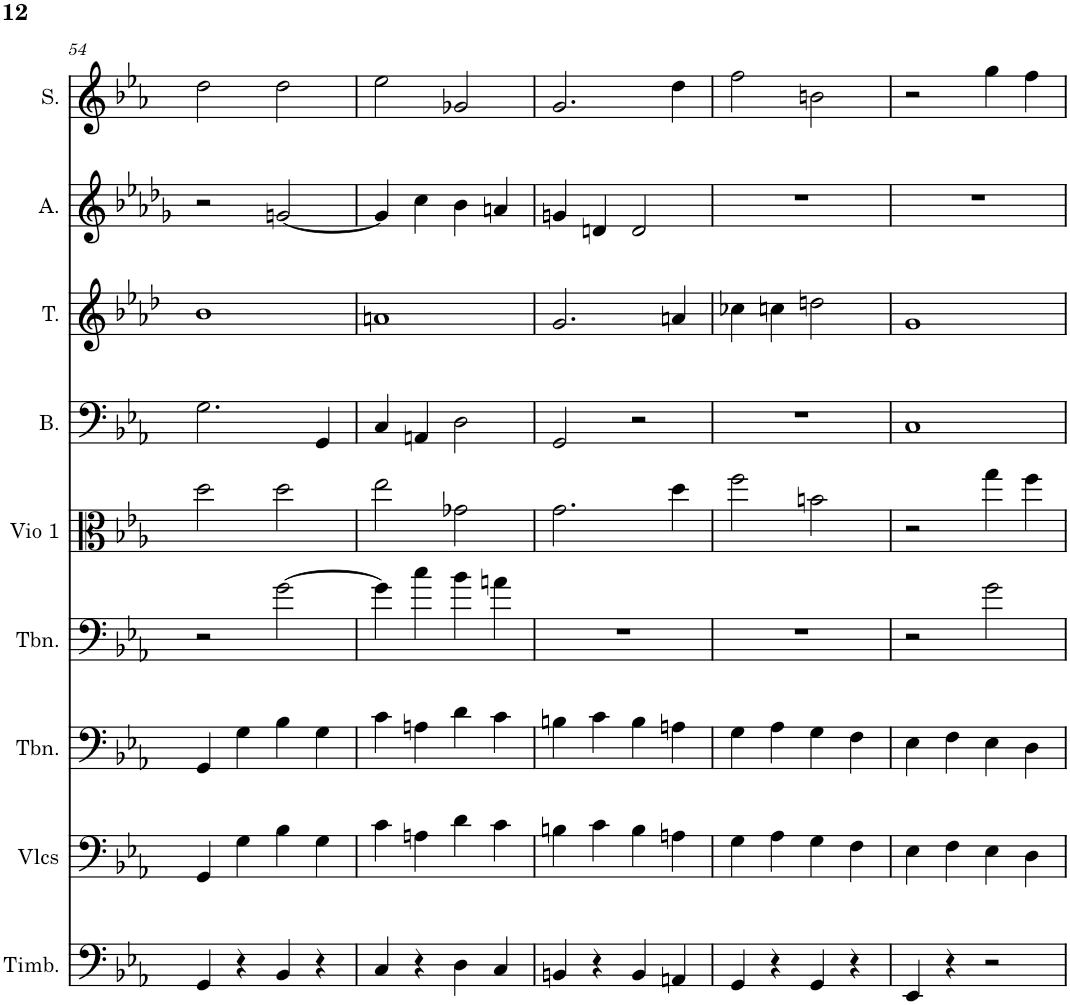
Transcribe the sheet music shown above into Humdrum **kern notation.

**kern	**kern	**kern	**kern	**kern	**kern	**kern	**kern	**kern
*part9	*part8	*part7	*part6	*part5	*part4	*part3	*part2	*part1
*staff9	*staff8	*staff7	*staff6	*staff5	*staff4	*staff3	*staff2	*staff1
*I"Timbales, Staff-1	*I"Violoncelles, D'Bass/Strings, etc	*I"Trombone, Synth strings, etc	*I"Trombone, Synth strings 2	*I"1st violins	*I"Basse	*I"Tenor	*I"Alto	*I"Soprano
*I'Timb.	*I'Vlcs	*I'Tbn.	*I'Tbn.	*I'Vio 1	*I'B.	*I'T.	*I'A.	*I'S.
!!LO:PB:g=z
*clefF4	*clefF4	*clefF4	*clefF4	*clefC3	*clefF4	*clefG2	*clefG2	*clefG2
*k[b-e-a-]	*k[b-e-a-]	*k[b-e-a-]	*k[b-e-a-]	*k[b-e-a-]	*k[b-e-a-]	*k[b-e-a-d-]	*k[b-e-a-d-g-]	*k[b-e-a-]
*M4/4	*M4/4	*M4/4	*M4/4	*M4/4	*M4/4	*M4/4	*M4/4	*M4/4
=54	=54	=54	=54	=54	=54	=54	=54	=54
4GG/	4GG/	4GG/	2r	2dd\	2.G\	1b-	2r	2dd\
4r	4G\	4G\	.	.	.	.	.	.
4BB-/	4B-\	4B-\	[2g\	2dd\	.	.	[2gn/	2dd\
4r	4G\	4G\	.	.	4GG/	.	.	.
=55	=55	=55	=55	=55	=55	=55	=55	=55
4C/	4c\	4c\	4g\]	2ee-\	4C/	1an	4g/]	2ee-\
4r	4An\	4An\	4cc\	.	4AAn/	.	4cc\	.
4D\	4d\	4d\	4b-\	2g-X\	2D\	.	4b-\	2g-X/
4C/	4c\	4c\	4an\	.	.	.	4an/	.
=56	=56	=56	=56	=56	=56	=56	=56	=56
4BBn/	4Bn\	4Bn\	1r	2.g\	2GG/	2.g/	4gn/	2.g/
4r	4c\	4c\	.	.	.	.	4dn/	.
4BB/	4B\	4B\	.	.	2r	.	2d/	.
4AAn/	4An\	4An\	.	4dd\	.	4an/	.	4dd\
=57	=57	=57	=57	=57	=57	=57	=57	=57
4GG/	4G\	4G\	1r	2ff\	1r	4cc-X\	1r	2ff\
4r	4A-\	4A-\	.	.	.	4ccn\	.	.
4GG/	4G\	4G\	.	2bn\	.	2ddn\	.	2bn\
4r	4F\	4F\	.	.	.	.	.	.
=58	=58	=58	=58	=58	=58	=58	=58	=58
4EE-/	4E-\	4E-\	2r	2r	1C	1g	1r	2r
4r	4F\	4F\	.	.	.	.	.	.
2r	4E-\	4E-\	2g\	4gg\	.	.	.	4gg\
.	4D\	4D\	.	4ff\	.	.	.	4ff\
=	=	=	=	=	=	=	=	=
*-	*-	*-	*-	*-	*-	*-	*-	*-
